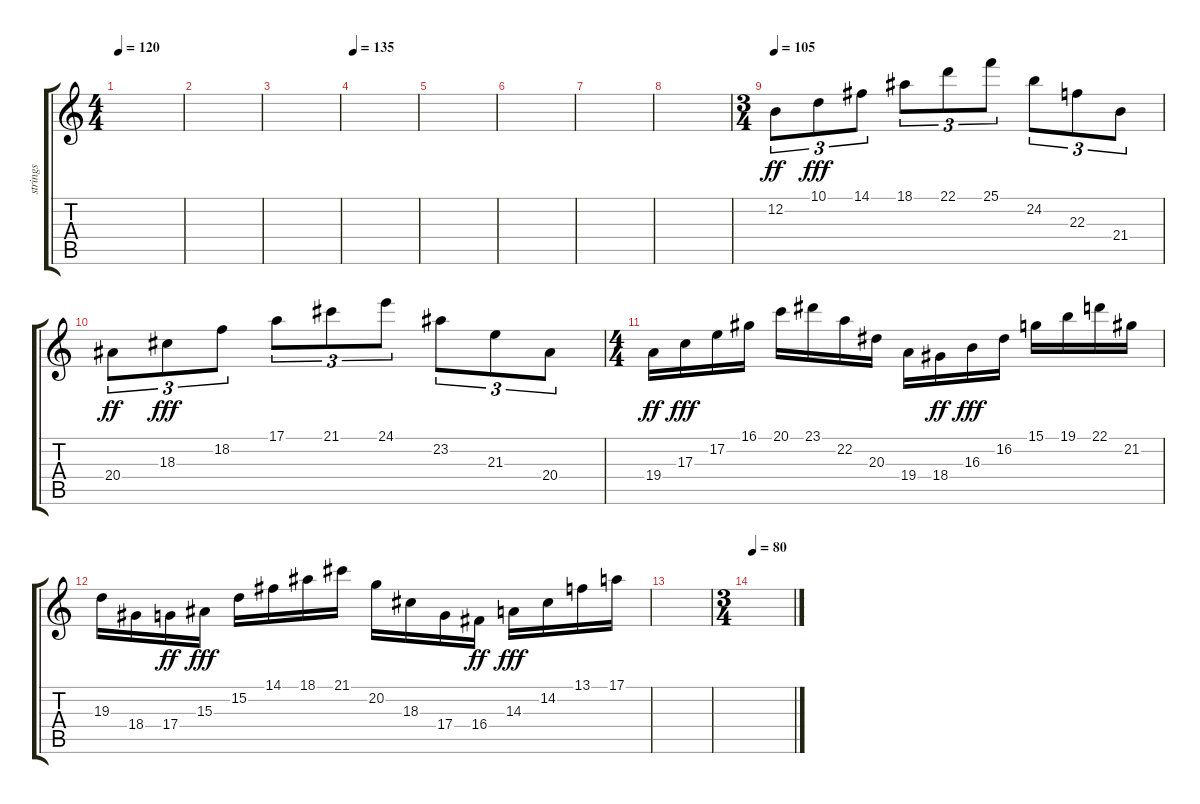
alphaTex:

\track ("strings" "strings") {instrument stringensemble1}
\staff {score tabs}
\tuning (E4 B3 G3 D3 A2 E2) {hide}
\ts (4 4)
\tempo 120
\clef g2
\ks c
|
|
|
\tempo 135
|
|
|
|
|
\ts (3 4)
\tempo 105
12.2.8{tu (3 2) dy ff} 10.1.8{tu (3 2) dy fff} 14.1.8{tu (3 2)} 18.1.8{tu (3 2)} 22.1.8{tu (3 2)} 25.1.8{tu (3 2)} 24.2.8{tu (3 2)} 22.3.8{tu (3 2)} 21.4.8{tu (3 2)} |
20.4.8{tu (3 2) dy ff} 18.3.8{tu (3 2) dy fff} 18.2.8{tu (3 2)} 17.1.8{tu (3 2)} 21.1.8{tu (3 2)} 24.1.8{tu (3 2)} 23.2.8{tu (3 2)} 21.3.8{tu (3 2)} 20.4.8{tu (3 2)} |
\ts (4 4)
19.4.16{dy ff} 17.3.16{dy fff} 17.2.16 16.1.16 20.1.16 23.1.16 22.2.16 20.3.16 19.4.16 18.4.16{dy ff} 16.3.16{dy fff} 16.2.16 15.1.16 19.1.16 22.1.16 21.2.16 |
19.3.16 18.4.16 17.4.16{dy ff} 15.3.16{dy fff} 15.2.16 14.1.16 18.1.16 21.1.16 20.2.16 18.3.16 17.4.16 16.4.16{dy ff} 14.3.16{dy fff} 14.2.16 13.1.16 17.1.16 |
|
\ts (3 4)
\tempo 80
